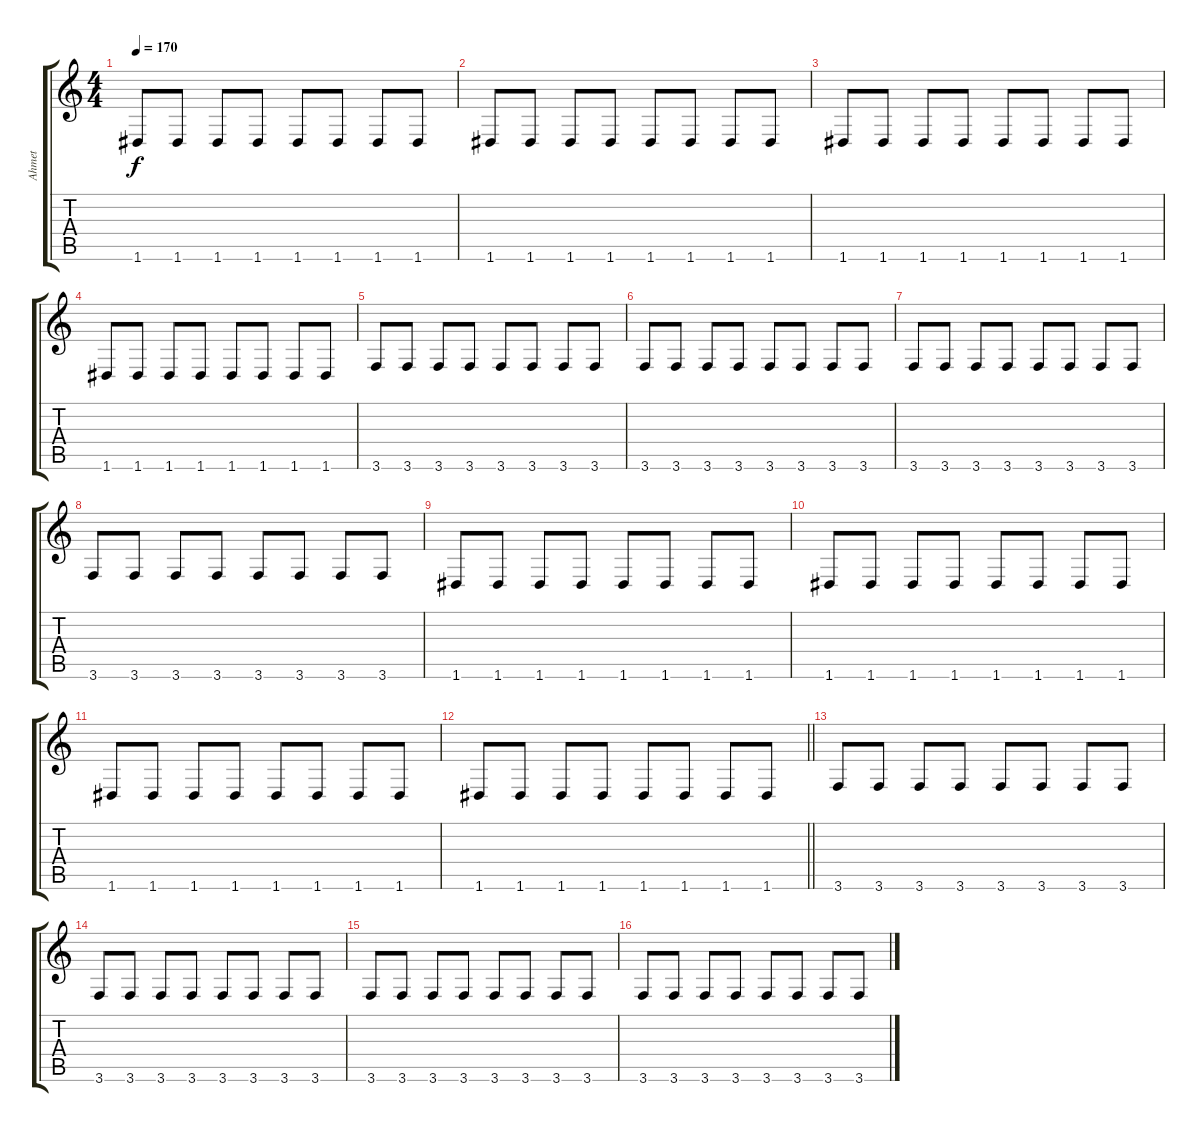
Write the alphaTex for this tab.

\track ("Ahmet" "Ahmet") {instrument distortionguitar}
\staff {score tabs}
\tuning (D4 A3 F3 C3 G2 D2) {hide}
\ts (4 4)
\tempo 170
\clef g2
\ks c
1.6.8{dy f} 1.6.8 1.6.8 1.6.8 1.6.8 1.6.8 1.6.8 1.6.8 |
1.6.8 1.6.8 1.6.8 1.6.8 1.6.8 1.6.8 1.6.8 1.6.8 |
1.6.8 1.6.8 1.6.8 1.6.8 1.6.8 1.6.8 1.6.8 1.6.8 |
1.6.8 1.6.8 1.6.8 1.6.8 1.6.8 1.6.8 1.6.8 1.6.8 |
3.6.8 3.6.8 3.6.8 3.6.8 3.6.8 3.6.8 3.6.8 3.6.8 |
3.6.8 3.6.8 3.6.8 3.6.8 3.6.8 3.6.8 3.6.8 3.6.8 |
3.6.8 3.6.8 3.6.8 3.6.8 3.6.8 3.6.8 3.6.8 3.6.8 |
3.6.8 3.6.8 3.6.8 3.6.8 3.6.8 3.6.8 3.6.8 3.6.8 |
1.6.8 1.6.8 1.6.8 1.6.8 1.6.8 1.6.8 1.6.8 1.6.8 |
1.6.8 1.6.8 1.6.8 1.6.8 1.6.8 1.6.8 1.6.8 1.6.8 |
1.6.8 1.6.8 1.6.8 1.6.8 1.6.8 1.6.8 1.6.8 1.6.8 |
\barLineRight lightlight
1.6.8 1.6.8 1.6.8 1.6.8 1.6.8 1.6.8 1.6.8 1.6.8 |
\section ("" "")
3.6.8 3.6.8 3.6.8 3.6.8 3.6.8 3.6.8 3.6.8 3.6.8 |
3.6.8 3.6.8 3.6.8 3.6.8 3.6.8 3.6.8 3.6.8 3.6.8 |
3.6.8 3.6.8 3.6.8 3.6.8 3.6.8 3.6.8 3.6.8 3.6.8 |
3.6.8 3.6.8 3.6.8 3.6.8 3.6.8 3.6.8 3.6.8 3.6.8
